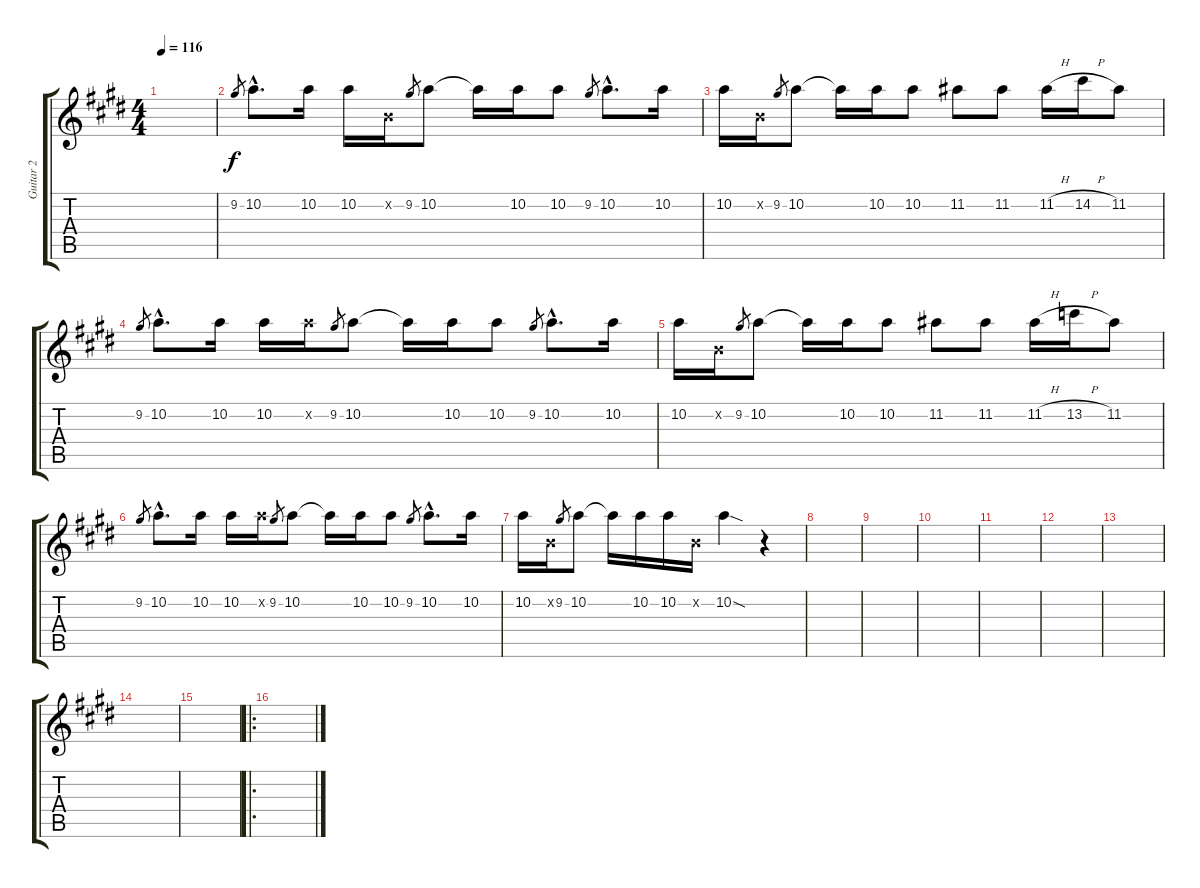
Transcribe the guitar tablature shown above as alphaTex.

\track ("Guitar 2" "Guitar 2") {instrument electricguitarclean}
\staff {score tabs}
\tuning (E4 B3 G3 D3 A2 E2) {hide}
\ts (4 4)
\tempo 116
\clef g2
\ks e
|
9.2.8{gr} 10.2{hac}.8{d} 10.2.16 10.2.16 0.2{x}.16 9.2.8{gr} 10.2.8 10.2{t}.16 10.2.16 10.2.8 9.2.8{gr} 10.2{hac}.8{d} 10.2.16 |
10.2.16 0.2{x}.16 9.2.8{gr} 10.2.8 10.2{t}.16 10.2.16 10.2.8 11.2.8 11.2.8 11.2{h}.16 14.2{h}.16 11.2.8 |
9.2.8{gr} 10.2{hac}.8{d} 10.2.16 10.2.16 10.2{x}.16 9.2.8{gr} 10.2.8 10.2{t}.16 10.2.16 10.2.8 9.2.8{gr} 10.2{hac}.8{d} 10.2.16 |
10.2.16 0.2{x}.16 9.2.8{gr} 10.2.8 10.2{t}.16 10.2.16 10.2.8 11.2.8 11.2.8 11.2{h}.16 13.2{h}.16 11.2.8 |
9.2.8{gr} 10.2{hac}.8{d} 10.2.16 10.2.16 10.2{x}.16 9.2.8{gr} 10.2.8 10.2{t}.16 10.2.16 10.2.8 9.2.8{gr} 10.2{hac}.8{d} 10.2.16 |
10.2.16 0.2{x}.16 9.2.8{gr} 10.2.8 10.2{t}.16 10.2.16 10.2.16 0.2{x}.16 10.2{sod}.4 r.4 |
|
|
|
|
|
|
|
|
\ro
